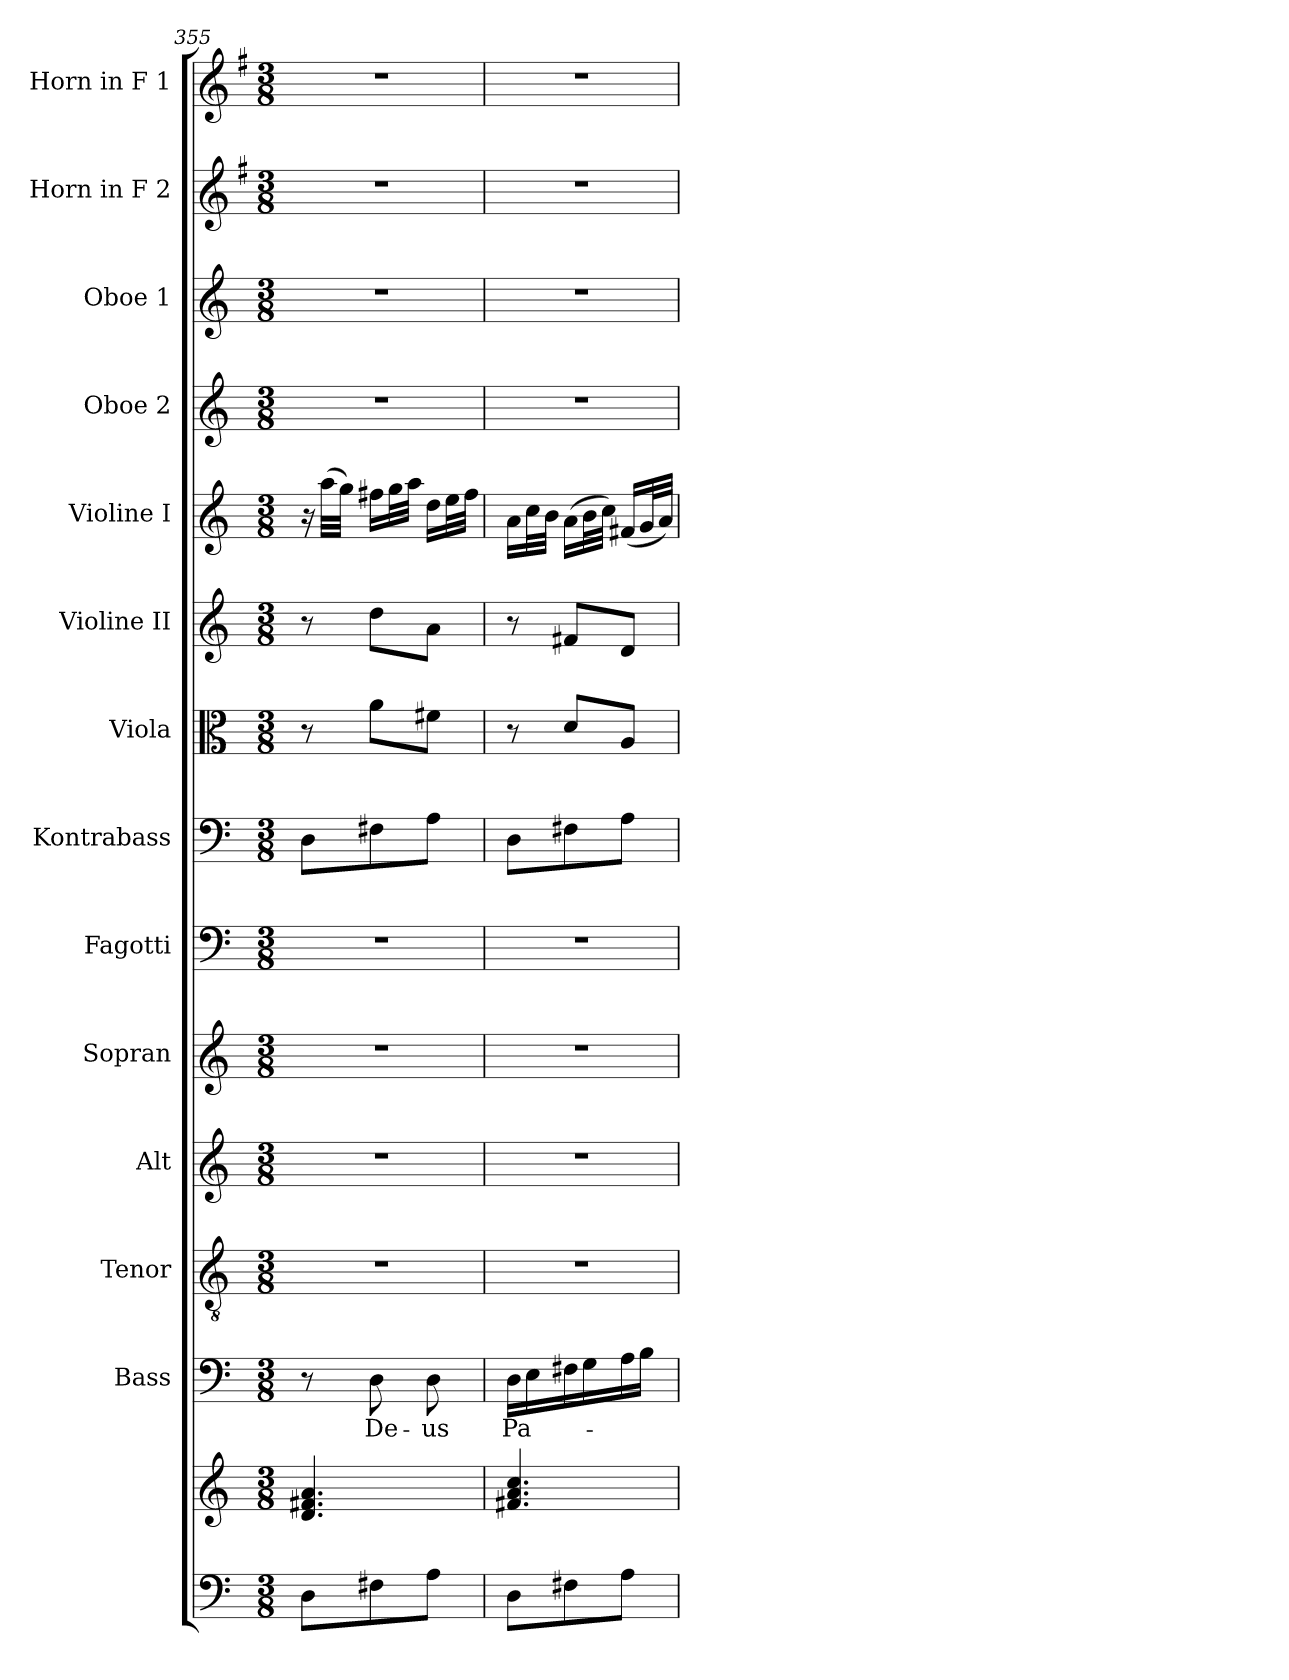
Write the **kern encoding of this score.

**kern	**kern	**kern	**text	**kern	**kern	**kern	**kern	**kern	**kern	**kern	**kern	**kern	**kern	**kern	**kern
*part14	*part14	*part13	*part13	*part12	*part11	*part10	*part9	*part8	*part7	*part6	*part5	*part4	*part3	*part2	*part1
*staff15	*staff14	*staff13	*staff13	*staff12	*staff11	*staff10	*staff9	*staff8	*staff7	*staff6	*staff5	*staff4	*staff3	*staff2	*staff1
*	*	*I"Bass	*	*I"Tenor	*I"Alt	*I"Sopran	*I"Fagotti	*I"Kontrabass	*I"Viola	*I"Violine II	*I"Violine I	*I"Oboe 2	*I"Oboe 1	*I"Horn in F 2	*I"Horn in F 1
*	*	*I'B.	*	*I'T.	*I'A.	*I'S.	*I'Fg.	*I'Kb.	*I'Vla.	*I'Vl. II	*I'Vl. I	*I'Ob. 2	*I'Ob. 1	*	*
*clefF4	*clefG2	*clefF4	*	*clefGv2	*clefG2	*clefG2	*clefF4	*clefF4	*clefC3	*clefG2	*clefG2	*clefG2	*clefG2	*clefG2	*clefG2
*	*	*	*	*	*	*	*	*ITrd7c12	*	*	*	*	*	*ITrd4c7	*ITrd4c7
*k[]	*k[]	*k[]	*	*k[]	*k[]	*k[]	*k[]	*k[]	*k[]	*k[]	*k[]	*k[]	*k[]	*k[]	*k[]
*C:	*C:	*C:	*	*C:	*C:	*C:	*C:	*C:	*C:	*C:	*C:	*C:	*C:	*C:	*C:
*M3/8	*M3/8	*M3/8	*	*M3/8	*M3/8	*M3/8	*M3/8	*M3/8	*M3/8	*M3/8	*M3/8	*M3/8	*M3/8	*M3/8	*M3/8
=355	=355	=355	=355	=355	=355	=355	=355	=355	=355	=355	=355	=355	=355	=355	=355
8D\L	4.d/ 4.f#X/ 4.a/	8r	.	4.r	4.r	4.r	4.r	8DD\L	8r	8r	16r	4.r	4.r	4.r	4.r
.	.	.	.	.	.	.	.	.	.	.	(>32aa\LLL	.	.	.	.
.	.	.	.	.	.	.	.	.	.	.	32gg\JJJ)	.	.	.	.
!	!	!	!LO:LY:b	!	!	!	!	!	!	!	!	!	!	!	!
8F#X\	.	8D\	De-	.	.	.	.	8FF#X\	8a\L	8dd\L	16ff#X\LL	.	.	.	.
.	.	.	.	.	.	.	.	.	.	.	32gg\L	.	.	.	.
.	.	.	.	.	.	.	.	.	.	.	32aa\JJJ	.	.	.	.
!	!	!	!LO:LY:b	!	!	!	!	!	!	!	!	!	!	!	!
8A\J	.	8D\	-us	.	.	.	.	8AA\J	8f#X\J	8a\J	16dd\LL	.	.	.	.
.	.	.	.	.	.	.	.	.	.	.	32ee\L	.	.	.	.
.	.	.	.	.	.	.	.	.	.	.	32ff#\JJJ	.	.	.	.
=356	=356	=356	=356	=356	=356	=356	=356	=356	=356	=356	=356	=356	=356	=356	=356
!	!	!	!LO:LY:b	!	!	!	!	!	!	!	!	!	!	!	!
8D\L	4.f#X/ 4.a/ 4.cc/	16D\LL	Pa-	4.r	4.r	4.r	4.r	8DD\L	8r	8r	16a\LL	4.r	4.r	4.r	4.r
.	.	16E\	.	.	.	.	.	.	.	.	32cc\L	.	.	.	.
.	.	.	.	.	.	.	.	.	.	.	32b\JJJ	.	.	.	.
8F#X\	.	16F#X\	.	.	.	.	.	8FF#X\	8d/L	8f#X/L	(>16a\LL	.	.	.	.
.	.	16G\	.	.	.	.	.	.	.	.	32b\L	.	.	.	.
.	.	.	.	.	.	.	.	.	.	.	32cc\JJJ)	.	.	.	.
8A\J	.	16A\	.	.	.	.	.	8AA\J	8A/J	8d/J	(<16f#X/LL	.	.	.	.
.	.	16B\JJ	.	.	.	.	.	.	.	.	32g/L	.	.	.	.
.	.	.	.	.	.	.	.	.	.	.	32a/JJJ)	.	.	.	.
=	=	=	=	=	=	=	=	=	=	=	=	=	=	=	=
*-	*-	*-	*-	*-	*-	*-	*-	*-	*-	*-	*-	*-	*-	*-	*-
